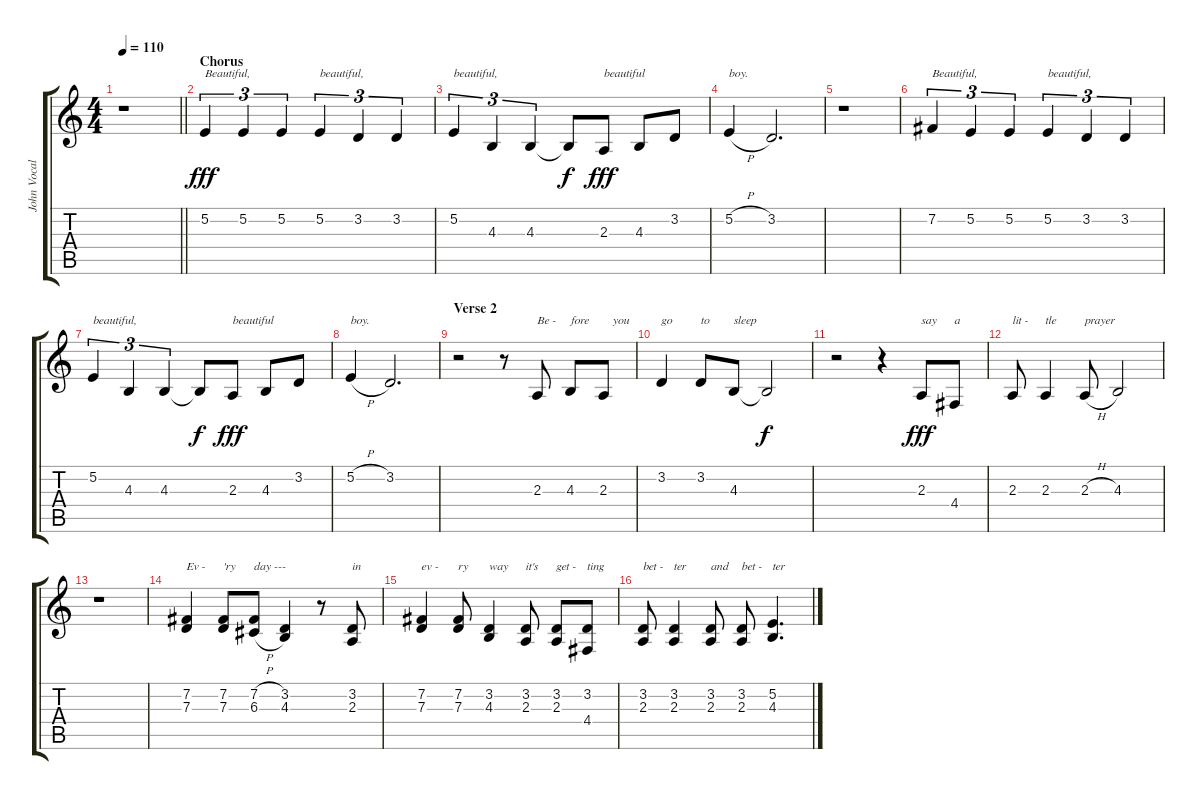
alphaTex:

\track ("John Vocals" "John Vocal") {instrument clarinet}
\staff {score tabs}
\tuning (E4 B3 G3 D3 A2 E2) {hide}
\ts (4 4)
\tempo 110
\clef g2
\barLineRight lightlight
\ks c
r.1{dy f} |
\section ("" "Chorus")
5.2.4{tu (3 2) txt "Beautiful," dy fff} 5.2.4{tu (3 2)} 5.2.4{tu (3 2)} 5.2.4{tu (3 2) txt "beautiful,"} 3.2.4{tu (3 2)} 3.2.4{tu (3 2)} |
5.2.4{tu (3 2) txt "beautiful,"} 4.3.4{tu (3 2)} 4.3.4{tu (3 2)} 4.3{t}.8{dy f} 2.3.8{txt "beautiful" dy fff} 4.3.8 3.2.8 |
5.2{h}.4{txt "boy."} 3.2.2{d} |
r.1 |
7.2.4{tu (3 2) txt "Beautiful,"} 5.2.4{tu (3 2)} 5.2.4{tu (3 2)} 5.2.4{tu (3 2) txt "beautiful,"} 3.2.4{tu (3 2)} 3.2.4{tu (3 2)} |
5.2.4{tu (3 2) txt "beautiful,"} 4.3.4{tu (3 2)} 4.3.4{tu (3 2)} 4.3{t}.8{dy f} 2.3.8{txt "beautiful" dy fff} 4.3.8 3.2.8 |
5.2{h}.4{txt "boy."} 3.2.2{d} |
\section ("" "Verse 2")
r.2 r.8 2.3.8{txt "Be -"} 4.3.8{txt "fore"} 2.3.8{txt "   you"} |
3.2.4{txt "go"} 3.2.8{txt "to"} 4.3.8{txt "sleep"} 4.3{t}.2{dy f} |
r.2 r.4 2.3.8{txt "say" dy fff} 4.4.8{txt "a"} |
2.3.8{txt "lit -"} 2.3.4{txt "tle"} 2.3{h}.8{txt "prayer"} 4.3.2 |
r.1 |
(7.2 7.3).4{txt "Ev -"} (7.2 7.3).8{txt "'ry"} (7.2{h} 6.3{h}).8{txt "day ---"} (3.2 4.3).4 r.8 (3.2 2.3).8{txt "in"} |
(7.2 7.3).4{txt "ev -"} (7.2 7.3).8{txt "ry"} (3.2 4.3).4{txt "way"} (3.2 2.3).8{txt "it's"} (3.2 2.3).8{txt "get -"} (3.2 4.4).8{txt "ting"} |
(3.2 2.3).8{txt "bet -"} (3.2 2.3).4{txt "ter"} (3.2 2.3).8{txt "and"} (3.2 2.3).8{txt "bet -"} (5.2 4.3).4{d txt "ter"}
